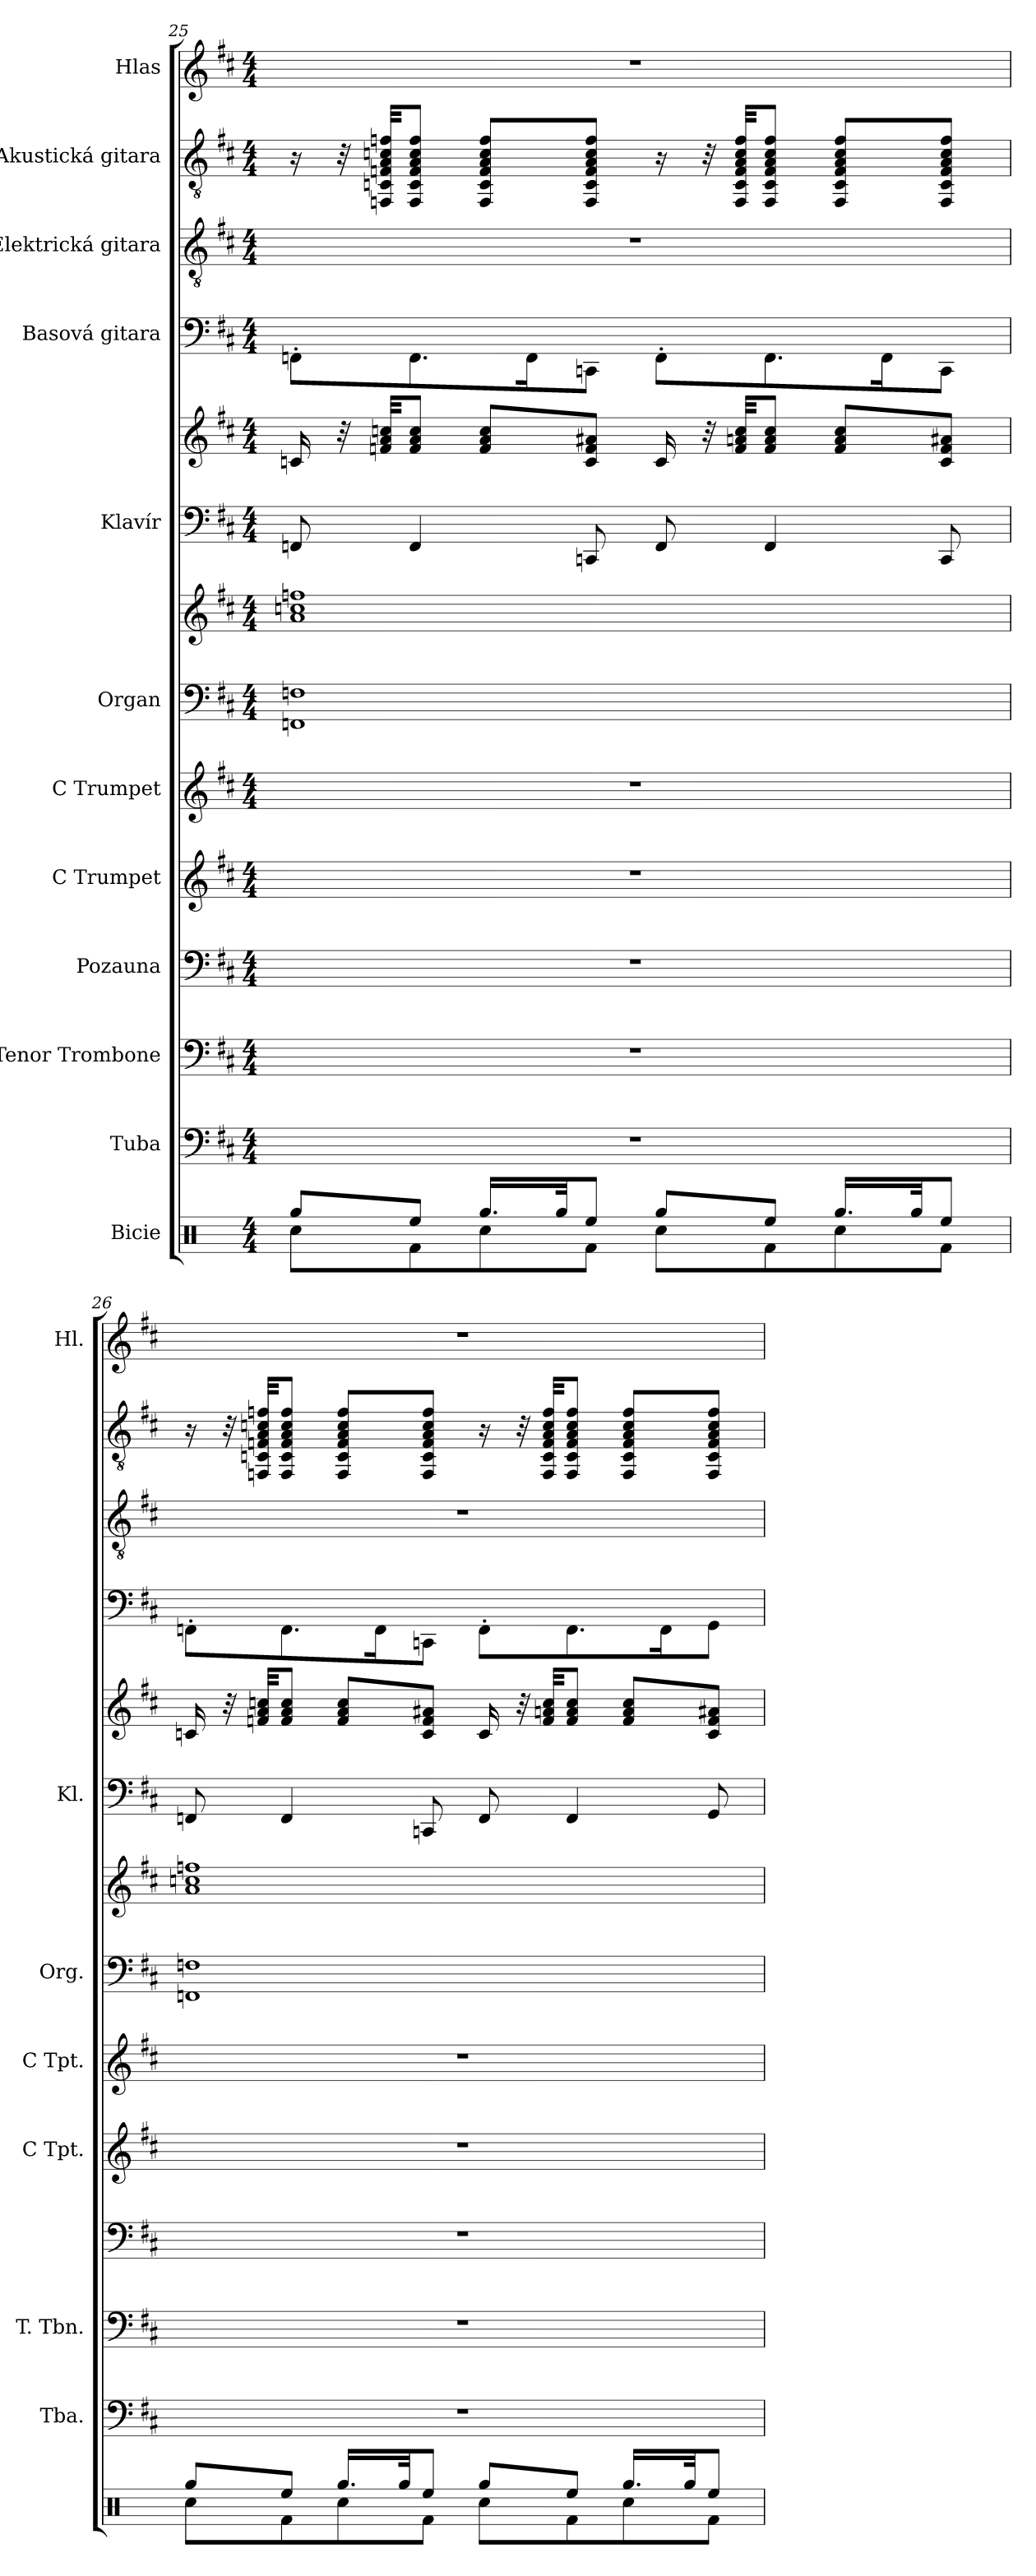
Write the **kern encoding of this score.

**kern	**kern	**kern	**kern	**kern	**kern	**kern	**kern	**kern	**kern	**kern	**kern	**kern	**kern
*part12	*part11	*part10	*part9	*part8	*part7	*part6	*part6	*part5	*part5	*part4	*part3	*part2	*part1
*staff14	*staff13	*staff12	*staff11	*staff10	*staff9	*staff8	*staff7	*staff6	*staff5	*staff4	*staff3	*staff2	*staff1
*I"Bicie	*I"Tuba	*I"Tenor Trombone	*I"Pozauna	*I"C Trumpet	*I"C Trumpet	*I"Organ	*	*I"Klavír	*	*I"Basová gitara	*I"Elektrická gitara	*I"Akustická gitara	*I"Hlas
*	*I'Tba.	*I'T. Tbn.	*	*I'C Tpt.	*I'C Tpt.	*I'Org.	*	*I'Kl.	*	*	*	*	*I'Hl.
!!LO:PB:g=z
*clefX	*clefF4	*clefF4	*clefF4	*clefG2	*clefG2	*clefF4	*clefG2	*clefF4	*clefG2	*	*clefGv2	*clefGv2	*clefG2
*	*	*	*	*	*	*	*	*	*	*ITrd7c12	*	*	*
*k[]	*k[f#c#]	*k[f#c#]	*k[f#c#]	*k[f#c#]	*k[f#c#]	*k[f#c#]	*k[f#c#]	*k[f#c#]	*k[f#c#]	*k[f#c#]	*k[f#c#]	*k[f#c#]	*k[f#c#]
*M4/4	*M4/4	*M4/4	*M4/4	*M4/4	*M4/4	*M4/4	*M4/4	*M4/4	*M4/4	*M4/4	*M4/4	*M4/4	*M4/4
=25	=25	=25	=25	=25	=25	=25	=25	=25	=25	=25	=25	=25	=25
*^	*	*	*	*	*	*	*	*	*	*	*	*	*
8Rgg/L	8Rcc\L	1r	1r	1r	1r	1r	1FFn 1Fn	1a 1ccn 1ffn	8FFn/	16cn/	8FFFn'\L	1r	16r	1r
.	.	.	.	.	.	.	.	.	.	32r	.	.	32r	.
.	.	.	.	.	.	.	.	.	.	32fn/ 32a/ 32ccn/KKL	.	.	32FFn/ 32Cn/ 32Fn/ 32A/ 32cn/ 32fn/KKL	.
8Ree/J	8Rf\	.	.	.	.	.	.	.	4FF/	8f/ 8a/ 8cc/J	8.FFF\	.	8FF/ 8C/ 8F/ 8A/ 8c/ 8f/J	.
16.Rgg/LL	8Rcc\	.	.	.	.	.	.	.	.	8f/ 8a/ 8cc/L	.	.	8FF/ 8C/ 8F/ 8A/ 8c/ 8f/L	.
.	.	.	.	.	.	.	.	.	.	.	16FFF\K	.	.	.
32Rgg/JK	.	.	.	.	.	.	.	.	.	.	.	.	.	.
8Ree/J	8Rf\J	.	.	.	.	.	.	.	8CCn/	8c/ 8f/ 8a#X/J	8CCCn\J	.	8FF/ 8C/ 8F/ 8A/ 8c/ 8f/J	.
8Rgg/L	8Rcc\L	.	.	.	.	.	.	.	8FF/	16c/	8FFF'\L	.	16r	.
.	.	.	.	.	.	.	.	.	.	32r	.	.	32r	.
.	.	.	.	.	.	.	.	.	.	32f/ 32an/ 32cc/KKL	.	.	32FF/ 32C/ 32F/ 32A/ 32c/ 32f/KKL	.
8Ree/J	8Rf\	.	.	.	.	.	.	.	4FF/	8f/ 8a/ 8cc/J	8.FFF\	.	8FF/ 8C/ 8F/ 8A/ 8c/ 8f/J	.
16.Rgg/LL	8Rcc\	.	.	.	.	.	.	.	.	8f/ 8a/ 8cc/L	.	.	8FF/ 8C/ 8F/ 8A/ 8c/ 8f/L	.
.	.	.	.	.	.	.	.	.	.	.	16FFF\K	.	.	.
32Rgg/JK	.	.	.	.	.	.	.	.	.	.	.	.	.	.
8Ree/J	8Rf\J	.	.	.	.	.	.	.	8CC/	8c/ 8f/ 8a#X/J	8CCC\J	.	8FF/ 8C/ 8F/ 8A/ 8c/ 8f/J	.
!!LO:PB:g=z
=26	=26	=26	=26	=26	=26	=26	=26	=26	=26	=26	=26	=26	=26	=26
8Rgg/L	8Rcc\L	1r	1r	1r	1r	1r	1FFn 1Fn	1a 1ccn 1ffn	8FFn/	16cn/	8FFFn'\L	1r	16r	1r
.	.	.	.	.	.	.	.	.	.	32r	.	.	32r	.
.	.	.	.	.	.	.	.	.	.	32fn/ 32a/ 32ccn/KKL	.	.	32FFn/ 32Cn/ 32Fn/ 32A/ 32cn/ 32fn/KKL	.
8Ree/J	8Rf\	.	.	.	.	.	.	.	4FF/	8f/ 8a/ 8cc/J	8.FFF\	.	8FF/ 8C/ 8F/ 8A/ 8c/ 8f/J	.
16.Rgg/LL	8Rcc\	.	.	.	.	.	.	.	.	8f/ 8a/ 8cc/L	.	.	8FF/ 8C/ 8F/ 8A/ 8c/ 8f/L	.
.	.	.	.	.	.	.	.	.	.	.	16FFF\K	.	.	.
32Rgg/JK	.	.	.	.	.	.	.	.	.	.	.	.	.	.
8Ree/J	8Rf\J	.	.	.	.	.	.	.	8CCn/	8c/ 8f/ 8a#X/J	8CCCn\J	.	8FF/ 8C/ 8F/ 8A/ 8c/ 8f/J	.
8Rgg/L	8Rcc\L	.	.	.	.	.	.	.	8FF/	16c/	8FFF'\L	.	16r	.
.	.	.	.	.	.	.	.	.	.	32r	.	.	32r	.
.	.	.	.	.	.	.	.	.	.	32f/ 32an/ 32cc/KKL	.	.	32FF/ 32C/ 32F/ 32A/ 32c/ 32f/KKL	.
8Ree/J	8Rf\	.	.	.	.	.	.	.	4FF/	8f/ 8a/ 8cc/J	8.FFF\	.	8FF/ 8C/ 8F/ 8A/ 8c/ 8f/J	.
16.Rgg/LL	8Rcc\	.	.	.	.	.	.	.	.	8f/ 8a/ 8cc/L	.	.	8FF/ 8C/ 8F/ 8A/ 8c/ 8f/L	.
.	.	.	.	.	.	.	.	.	.	.	16FFF\K	.	.	.
32Rgg/JK	.	.	.	.	.	.	.	.	.	.	.	.	.	.
8Ree/J	8Rf\J	.	.	.	.	.	.	.	8GG/	8c/ 8f/ 8a#X/J	8GGG\J	.	8FF/ 8C/ 8F/ 8A/ 8c/ 8f/J	.
*v	*v	*	*	*	*	*	*	*	*	*	*	*	*	*
=	=	=	=	=	=	=	=	=	=	=	=	=	=
*-	*-	*-	*-	*-	*-	*-	*-	*-	*-	*-	*-	*-	*-
